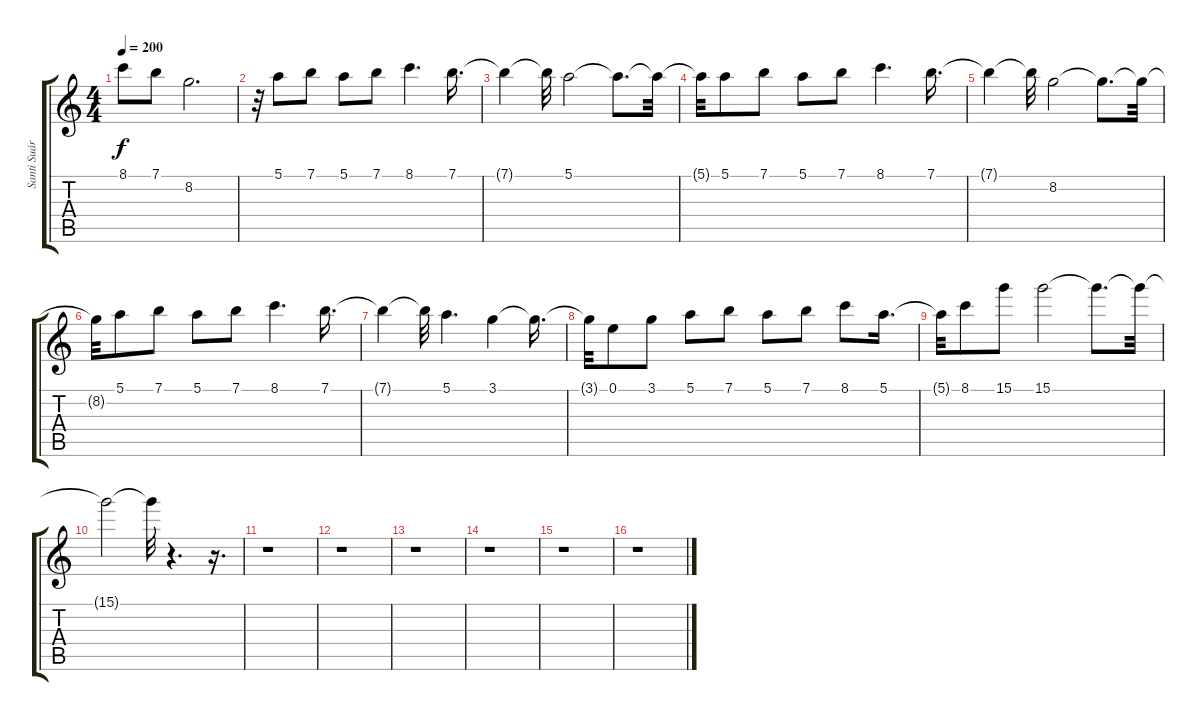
\track ("Santi Suárez" "Santi Suár") {instrument distortionguitar}
\staff {score tabs}
\tuning (E4 B3 G3 D3 A2 E2) {hide}
\ts (4 4)
\tempo 200
\clef g2
\ks c
8.1.8{dy f} 7.1.8 8.2.2{d} |
r.32 5.1.8 7.1.8 5.1.8 7.1.8 8.1.4{d} 7.1.16{d} |
7.1{t}.4 7.1{t}.32 5.1.2 5.1{t}.8{d} 5.1{t}.32 |
5.1{t}.32 5.1.8 7.1.8 5.1.8 7.1.8 8.1.4{d} 7.1.16{d} |
7.1{t}.4 7.1{t}.32 8.2.2 8.2{t}.8{d} 8.2{t}.32 |
8.2{t}.32 5.1.8 7.1.8 5.1.8 7.1.8 8.1.4{d} 7.1.16{d} |
7.1{t}.4 7.1{t}.32 5.1.4{d} 3.1.4 3.1{t}.16{d} |
3.1{t}.32 0.1.8 3.1.8 5.1.8 7.1.8 5.1.8 7.1.8 8.1.8 5.1.16{d} |
5.1{t}.32 8.1.8 15.1.8 15.1.2 15.1{t}.8{d} 15.1{t}.32 |
15.1{t}.2 15.1{t}.32 r.4{d} r.16{d} |
r.1 |
r.1 |
r.1 |
r.1 |
r.1 |
r.1
